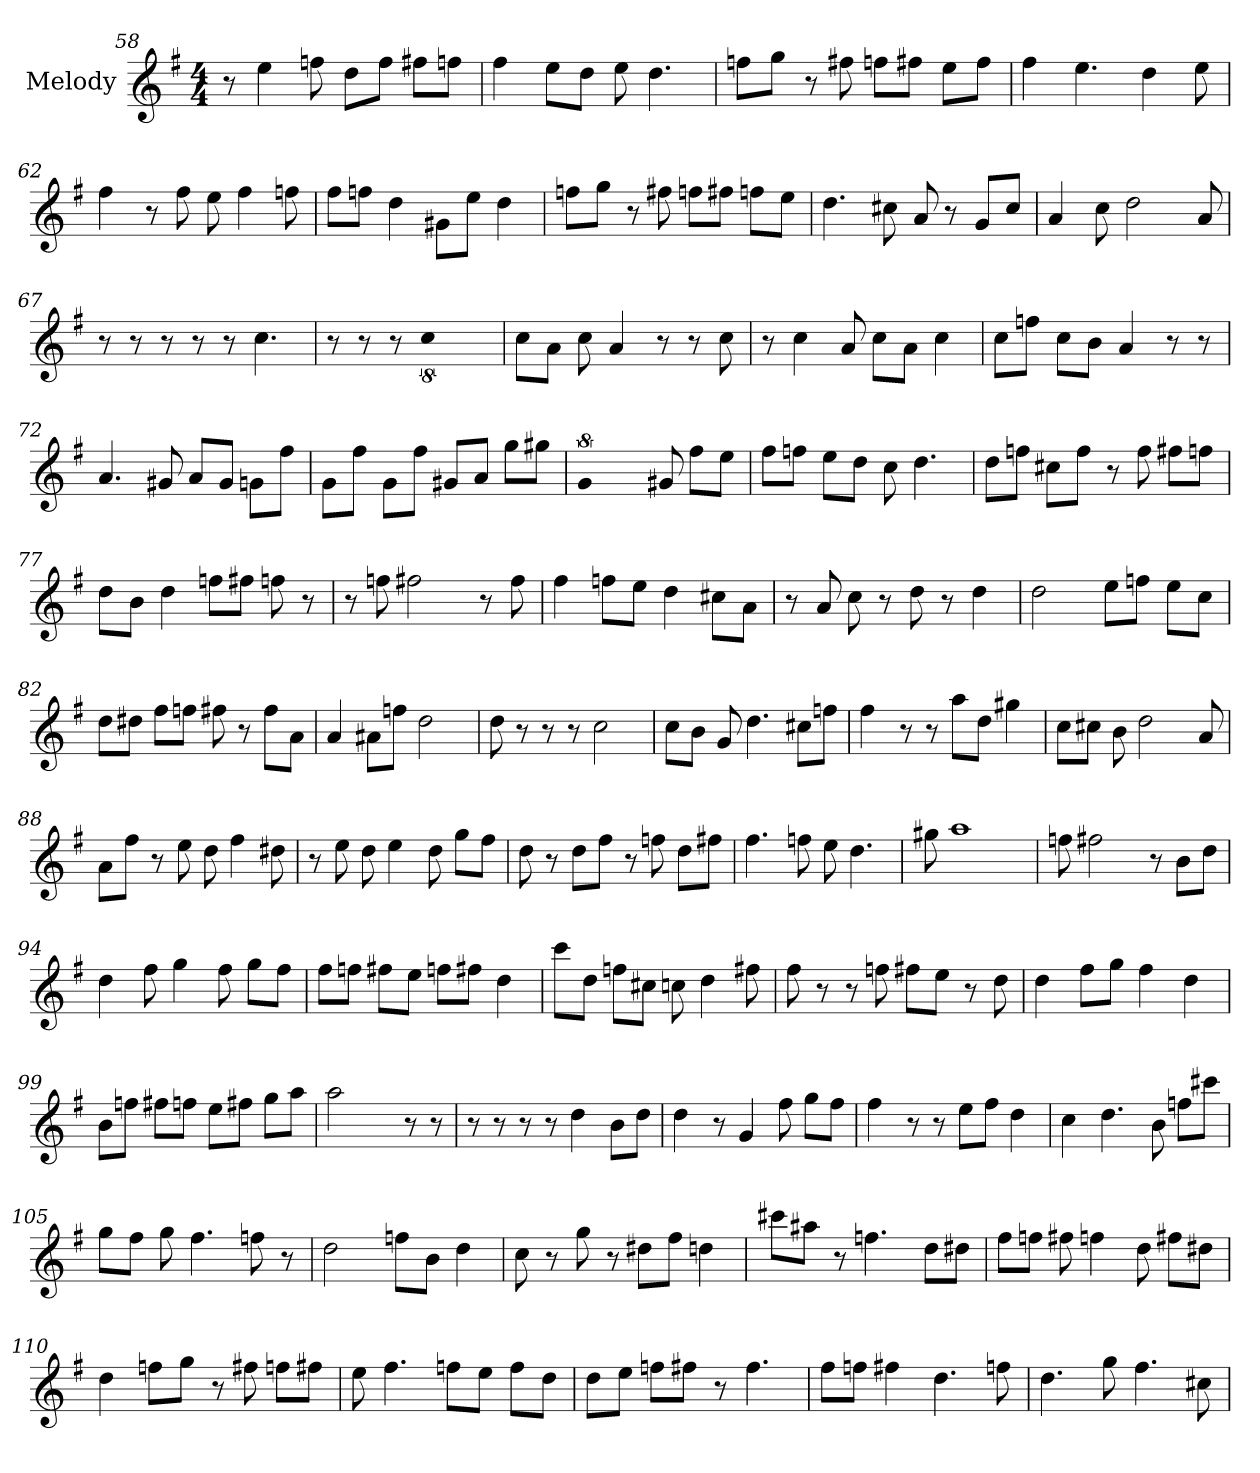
**kern
*part1
*staff1
*I"Melody
*clefG2
*k[f#]
*G:
*M4/4
=58
8r
4ee
8ff
8dd\L
8ff\J
8ff#\L
8ff\J
=59
4ff#
8ee\L
8dd\J
8ee
4.dd
=60
8ff\L
8gg\J
8r
8ff#
8ff\L
8ff#\J
8ee\L
8ff#\J
=61
4ff#
4.ee
4dd
8ee
=62
4ff#
8r
8ff#
8ee
4ff#
8ff
=63
8ff#\L
8ff\J
4dd
8g#\L
8ee\J
4dd
=64
8ff\L
8gg\J
8r
8ff#
8ff\L
8ff#\J
8ff\L
8ee\J
=65
4.dd
8cc#
8a
8r
8g/L
8cc#/J
=66
4a
8cc
2dd
8a
=67
8r
8r
8r
8r
8r
4.cc
=68
8r
8r
8r
!LO:N:vis=2
8%5cc
=69
8cc\L
8a\J
8cc
4a
8r
8r
8cc
=70
8r
4cc
8a
8cc\L
8a\J
4cc
=71
8cc\L
8ff\J
8cc\L
8b\J
4a
8r
8r
=72
4.a
8g#
8a/L
8g#/J
8g\L
8ff#\J
=73
8g\L
8ff#\J
8g\L
8ff#\J
8g#/L
8a/J
8gg\L
8gg#\J
=74
!LO:N:vis=2
8%5g
8g#
8ff#\L
8ee\J
=75
8ff#\L
8ff\J
8ee\L
8dd\J
8cc
4.dd
=76
8dd\L
8ff\J
8cc#\L
8ff\J
8r
8ff
8ff#\L
8ff\J
=77
8dd\L
8b\J
4dd
8ff\L
8ff#\J
8ff
8r
=78
8r
8ff
2ff#
8r
8ff#
=79
4ff#
8ff\L
8ee\J
4dd
8cc#\L
8a\J
=80
8r
8a
8cc
8r
8dd
8r
4dd
=81
2dd
8ee\L
8ff\J
8ee\L
8cc\J
=82
8dd\L
8dd#\J
8ff#\L
8ff\J
8ff#
8r
8ff#\L
8a\J
=83
4a
8a#\L
8ff\J
2dd
=84
8dd
8r
8r
8r
2cc
=85
8cc\L
8b\J
8g
4.dd
8cc#\L
8ff\J
=86
4ff#
8r
8r
8aa\L
8dd\J
4gg#
=87
8cc\L
8cc#\J
8b
2dd
8a
=88
8a\L
8ff#\J
8r
8ee
8dd
4ff#
8dd#
=89
8r
8ee
8dd
4ee
8dd
8gg\L
8ff#\J
=90
8dd
8r
8dd\L
8ff#\J
8r
8ff
8dd\L
8ff#\J
=91
4.ff#
8ff
8ee
4.dd
=92
8gg#
!LO:N:vis=1
2..aa
=93
8ff
2ff#
8r
8b\L
8dd\J
=94
4dd
8ff#
4gg
8ff#
8gg\L
8ff#\J
=95
8ff#\L
8ff\J
8ff#\L
8ee\J
8ff\L
8ff#\J
4dd
=96
8ccc\L
8dd\J
8ff\L
8cc#\J
8cc
4dd
8ff#
=97
8ff#
8r
8r
8ff
8ff#\L
8ee\J
8r
8dd
=98
4dd
8ff#\L
8gg\J
4ff#
4dd
=99
8b\L
8ff\J
8ff#\L
8ff\J
8ee\L
8ff#\J
8gg\L
8aa\J
=100
!LO:N:vis=2
2.aa
8r
8r
=101
8r
8r
8r
8r
4dd
8b\L
8dd\J
=102
4dd
8r
4g
8ff#
8gg\L
8ff#\J
=103
4ff#
8r
8r
8ee\L
8ff#\J
4dd
=104
4cc
4.dd
8b
8ff\L
8ccc#\J
=105
8gg\L
8ff#\J
8gg
4.ff#
8ff
8r
=106
2dd
8ff\L
8b\J
4dd
=107
8cc
8r
8gg
8r
8dd#\L
8ff#\J
4dd
=108
8ccc#\L
8aa#\J
8r
4.ff
8dd\L
8dd#\J
=109
8ff#\L
8ff\J
8ff#
4ff
8dd
8ff#\L
8dd#\J
=110
4dd
8ff\L
8gg\J
8r
8ff#
8ff\L
8ff#\J
=111
8ee
4.ff#
8ff\L
8ee\J
8ff\L
8dd\J
=112
8dd\L
8ee\J
8ff\L
8ff#\J
8r
4.ff#
=113
8ff#\L
8ff\J
4ff#
4.dd
8ff
=114
4.dd
8gg
4.ff#
8cc#
=
*-
